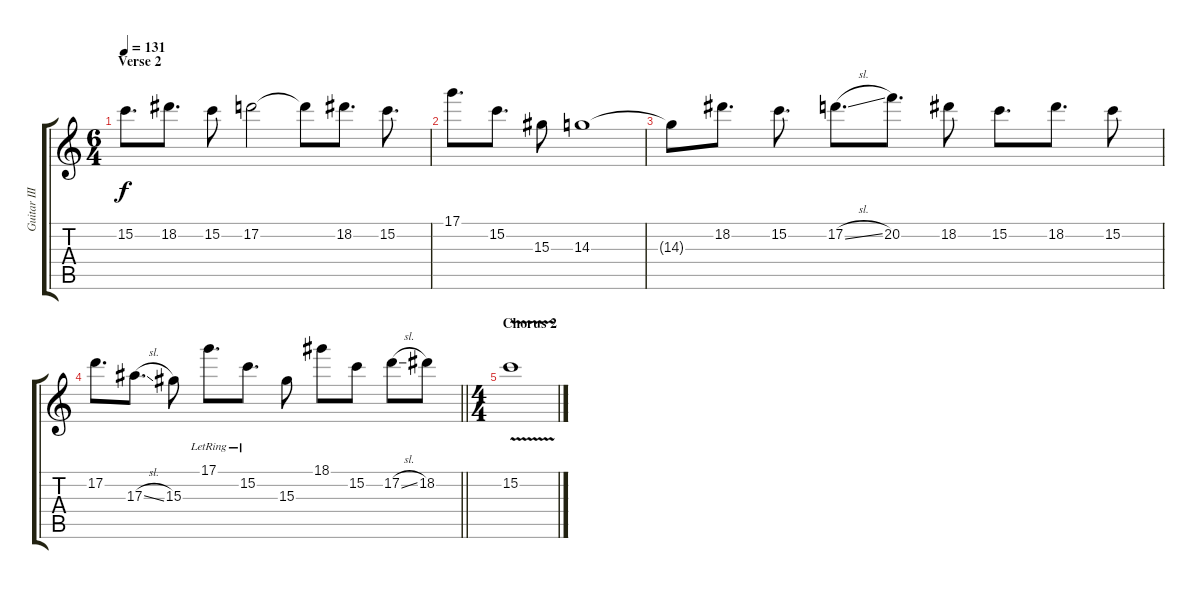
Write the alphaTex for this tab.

\track ("Guitar III" "Guitar III") {instrument overdrivenguitar}
\staff {score tabs}
\tuning (D4 A3 F3 C3 G2 C2) {hide}
\ts (6 4)
\section ("" "Verse 2")
\tempo 131
\clef g2
\ks c
15.2.8{d dy f} 18.2.8{d} 15.2.8 17.2.2 17.2{t}.8 18.2.8{d} 15.2.8{d} |
17.1.8{d} 15.2.8{d} 15.3.8 14.3.1 |
14.3{t}.8 18.2.8{d} 15.2.8{d} 17.2{sl}.8{d} 20.2.8{d} 18.2.8 15.2.8{d} 18.2.8{d} 15.2.8 |
\barLineRight lightlight
17.2.8{d} 17.3{sl}.8{d} 15.3.8 17.1{lr}.8{d} 15.2{lr}.8{d} 15.3.8 18.1.8 15.2.8 17.2{sl}.8 18.2.8 |
\ts (4 4)
\section ("" "Chorus 2")
15.2{v}.1
